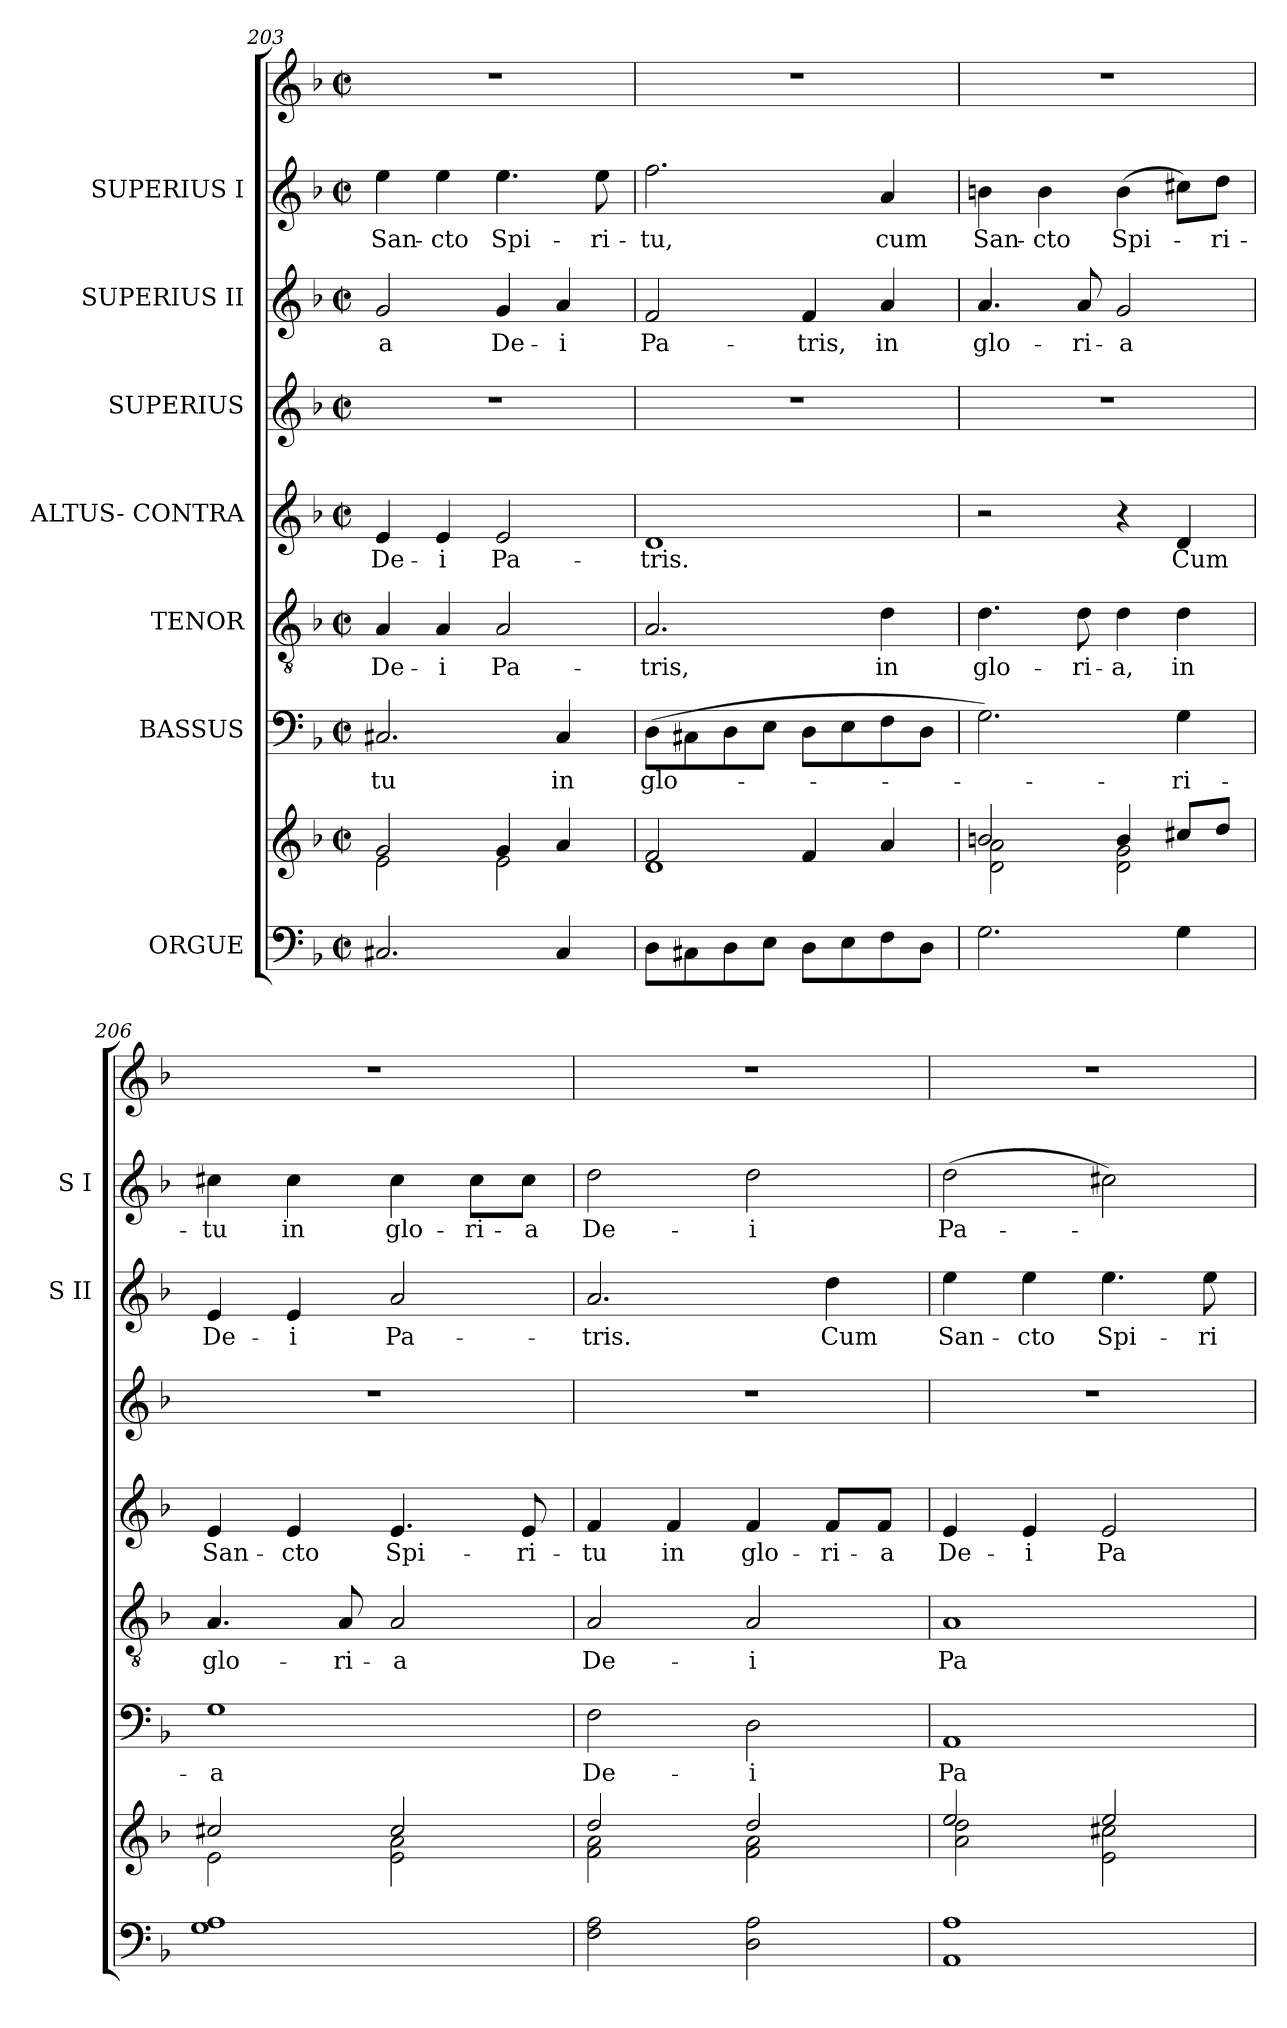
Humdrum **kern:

**kern	**kern	**kern	**text	**kern	**text	**kern	**text	**kern	**kern	**text	**kern	**text	**kern
*part8	*part8	*part7	*part7	*part6	*part6	*part5	*part5	*part4	*part3	*part3	*part2	*part2	*part1
*staff9	*staff8	*staff7	*staff7	*staff6	*staff6	*staff5	*staff5	*staff4	*staff3	*staff3	*staff2	*staff2	*staff1
*I"ORGUE	*	*I"BASSUS	*	*I"TENOR	*	*I"ALTUS- CONTRA	*	*I"SUPERIUS	*I"SUPERIUS II	*	*I"SUPERIUS I	*	*
*	*	*	*	*	*	*	*	*	*I'S II	*	*I'S I	*	*
*clefF4	*clefG2	*clefF4	*	*clefGv2	*	*clefG2	*	*clefG2	*clefG2	*	*clefG2	*	*clefG2
*k[b-]	*k[b-]	*k[b-]	*	*k[b-]	*	*k[b-]	*	*k[b-]	*k[b-]	*	*k[b-]	*	*k[b-]
*d:	*d:	*d:	*	*d:	*	*d:	*	*d:	*d:	*	*d:	*	*d:
*M2/2	*M2/2	*M2/2	*	*M2/2	*	*M2/2	*	*M2/2	*M2/2	*	*M2/2	*	*M2/2
*met(c|)	*met(c|)	*met(c|)	*	*met(c|)	*	*met(c|)	*	*met(c|)	*met(c|)	*	*met(c|)	*	*met(c|)
=203	=203	=203	=203	=203	=203	=203	=203	=203	=203	=203	=203	=203	=203
*	*^	*	*	*	*	*	*	*	*	*	*	*	*
!	!	!	!	!LO:LY:b	!	!LO:LY:b	!	!LO:LY:b	!	!	!LO:LY:b	!	!LO:LY:b	!
2.C#X/	2g/	2e\	2.C#X/	-tu	4A/	De-	4e/	De-	1r	2g/	-a	4ee\	San-	1r
!	!	!	!	!	!	!LO:LY:b	!	!LO:LY:b	!	!	!	!	!LO:LY:b	!
.	.	.	.	.	4A/	-i	4e/	-i	.	.	.	4ee\	-cto	.
!	!	!	!	!	!	!LO:LY:b	!	!LO:LY:b	!	!	!LO:LY:b	!	!LO:LY:b	!
.	4g/	2e\	.	.	2A/	Pa-	2e/	Pa-	.	4g/	De-	4.ee\	Spi-	.
!	!	!	!	!LO:LY:b	!	!	!	!	!	!	!LO:LY:b	!	!	!
4C#/	4a/	.	4C#/	in	.	.	.	.	.	4a/	-i	.	.	.
!	!	!	!	!	!	!	!	!	!	!	!	!	!LO:LY:b	!
.	.	.	.	.	.	.	.	.	.	.	.	8ee\	-ri-	.
!!LO:LB:g=z
=204	=204	=204	=204	=204	=204	=204	=204	=204	=204	=204	=204	=204	=204	=204
!	!	!	!	!LO:LY:b	!	!LO:LY:b	!	!LO:LY:b	!	!	!LO:LY:b	!	!LO:LY:b	!
8D\L	2f/	1d	(>8D\L	glo-	2.A/	-tris,	1d	-tris.	1r	2f/	Pa-	2.ff\	-tu,	1r
8C#X\	.	.	8C#X\	.	.	.	.	.	.	.	.	.	.	.
8D\	.	.	8D\	.	.	.	.	.	.	.	.	.	.	.
8E\J	.	.	8E\J	.	.	.	.	.	.	.	.	.	.	.
!	!	!	!	!	!	!	!	!	!	!	!LO:LY:b	!	!	!
8D\L	4f/	.	8D\L	.	.	.	.	.	.	4f/	-tris,	.	.	.
8E\	.	.	8E\	.	.	.	.	.	.	.	.	.	.	.
!	!	!	!	!	!	!LO:LY:b	!	!	!	!	!LO:LY:b	!	!LO:LY:b	!
8F\	4a/	.	8F\	.	4d\	in	.	.	.	4a/	in	4a/	cum	.
8D\J	.	.	8D\J	.	.	.	.	.	.	.	.	.	.	.
=205	=205	=205	=205	=205	=205	=205	=205	=205	=205	=205	=205	=205	=205	=205
!	!	!	!	!	!	!LO:LY:b	!	!	!	!	!LO:LY:b	!	!LO:LY:b	!
2.G\	2bn/	2d\ 2a\	2.G\)	.	4.d\	glo-	2r	.	1r	4.a/	glo-	4bn\	San-	1r
!	!	!	!	!	!	!	!	!	!	!	!	!	!LO:LY:b	!
.	.	.	.	.	.	.	.	.	.	.	.	4b\	-cto	.
!	!	!	!	!	!	!LO:LY:b	!	!	!	!	!LO:LY:b	!	!	!
.	.	.	.	.	8d\	-ri-	.	.	.	8a/	-ri-	.	.	.
!	!	!	!	!	!	!LO:LY:b	!	!	!	!	!LO:LY:b	!	!LO:LY:b	!
.	4b/	2d\ 2g\	.	.	4d\	-a,	4r	.	.	2g/	-a	(>4b\	Spi-	.
!	!	!	!	!LO:LY:b	!	!LO:LY:b	!	!LO:LY:b	!	!	!	!	!	!
4G\	8cc#X/L	.	4G\	-ri-	4d\	in	4d/	Cum	.	.	.	8cc#X\L)	.	.
!	!	!	!	!	!	!	!	!	!	!	!	!	!LO:LY:b	!
.	8dd/J	.	.	.	.	.	.	.	.	.	.	8dd\J	-ri-	.
=206	=206	=206	=206	=206	=206	=206	=206	=206	=206	=206	=206	=206	=206	=206
!	!	!	!	!LO:LY:b	!	!LO:LY:b	!	!LO:LY:b	!	!	!LO:LY:b	!	!LO:LY:b	!
1G 1A	2cc#X/	2e\	1G	-a	4.A/	glo-	4e/	San-	1r	4e/	De-	4cc#X\	-tu	1r
!	!	!	!	!	!	!	!	!LO:LY:b	!	!	!LO:LY:b	!	!LO:LY:b	!
.	.	.	.	.	.	.	4e/	-cto	.	4e/	-i	4cc#\	in	.
!	!	!	!	!	!	!LO:LY:b	!	!	!	!	!	!	!	!
.	.	.	.	.	8A/	-ri-	.	.	.	.	.	.	.	.
!	!	!	!	!	!	!LO:LY:b	!	!LO:LY:b	!	!	!LO:LY:b	!	!LO:LY:b	!
.	2cc#/	2e\ 2a\	.	.	2A/	-a	4.e/	Spi-	.	2a/	Pa-	4cc#\	glo-	.
!	!	!	!	!	!	!	!	!	!	!	!	!	!LO:LY:b	!
.	.	.	.	.	.	.	.	.	.	.	.	8cc#\L	-ri-	.
!	!	!	!	!	!	!	!	!LO:LY:b	!	!	!	!	!LO:LY:b	!
.	.	.	.	.	.	.	8e/	-ri-	.	.	.	8cc#\J	-a	.
=207	=207	=207	=207	=207	=207	=207	=207	=207	=207	=207	=207	=207	=207	=207
!	!	!	!	!LO:LY:b	!	!LO:LY:b	!	!LO:LY:b	!	!	!LO:LY:b	!	!LO:LY:b	!
2F\ 2A\	2dd/	2f\ 2a\	2F\	De-	2A/	De-	4f/	-tu	1r	2.a/	-tris.	2dd\	De-	1r
!	!	!	!	!	!	!	!	!LO:LY:b	!	!	!	!	!	!
.	.	.	.	.	.	.	4f/	in	.	.	.	.	.	.
!	!	!	!	!LO:LY:b	!	!LO:LY:b	!	!LO:LY:b	!	!	!	!	!LO:LY:b	!
2D\ 2A\	2dd/	2f\ 2a\	2D\	-i	2A/	-i	4f/	glo-	.	.	.	2dd\	-i	.
!	!	!	!	!	!	!	!	!LO:LY:b	!	!	!LO:LY:b	!	!	!
.	.	.	.	.	.	.	8f/L	-ri-	.	4dd\	Cum	.	.	.
!	!	!	!	!	!	!	!	!LO:LY:b	!	!	!	!	!	!
.	.	.	.	.	.	.	8f/J	-a	.	.	.	.	.	.
=208	=208	=208	=208	=208	=208	=208	=208	=208	=208	=208	=208	=208	=208	=208
!	!	!	!	!LO:LY:b	!	!LO:LY:b	!	!LO:LY:b	!	!	!LO:LY:b	!	!LO:LY:b	!
1AA 1A	2ee/	2a\ 2dd\	1AA	Pa-	1A	Pa-	4e/	De-	1r	4ee\	San-	(>2dd\	Pa-	1r
!	!	!	!	!	!	!	!	!LO:LY:b	!	!	!LO:LY:b	!	!	!
.	.	.	.	.	.	.	4e/	-i	.	4ee\	-cto	.	.	.
!	!	!	!	!	!	!	!	!LO:LY:b	!	!	!LO:LY:b	!	!	!
.	2ee/	2e\ 2cc#X\	.	.	.	.	2e/	Pa-	.	4.ee\	Spi-	2cc#X\)	.	.
!	!	!	!	!	!	!	!	!	!	!	!LO:LY:b	!	!	!
.	.	.	.	.	.	.	.	.	.	8ee\	-ri-	.	.	.
*	*v	*v	*	*	*	*	*	*	*	*	*	*	*	*
=	=	=	=	=	=	=	=	=	=	=	=	=	=
*-	*-	*-	*-	*-	*-	*-	*-	*-	*-	*-	*-	*-	*-
